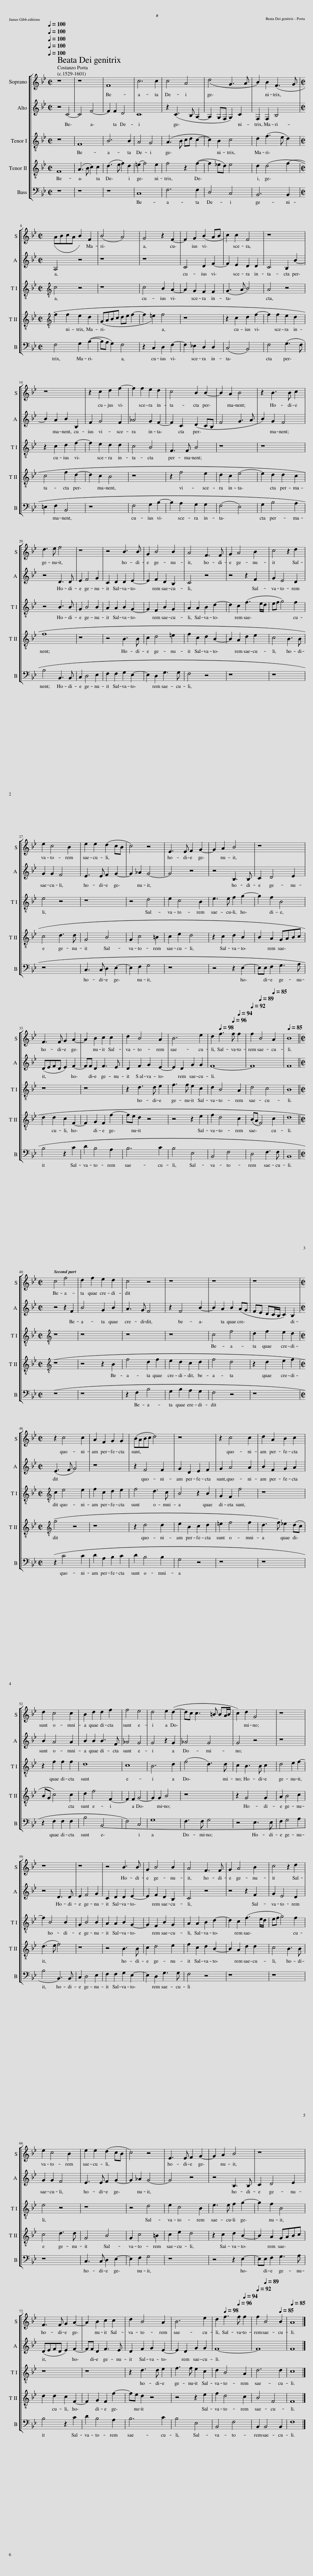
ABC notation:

X:1
%%score [ 1 2 3 4 5 ]
L:1/8
Q:1/4=100
M:2/2
I:linebreak $
K:Bb
V:1 treble
V:2 treble
V:3 treble-8
V:4 treble-8
V:5 bass
V:1
 z8 | z8 | F8 | c6 c2 | c4 A4 | %5
 (d4 G3 A | B2) B2 (F3 G |$[M:2/2] ABcA B2) F2 | (B4 A4) | G4 z2 F2- | %10
 F2 G2 (B2 AB | c2) c2 F4 | z8 |$ z8 | z2 c2 d2 f2- | %15
 f2 f2 e2 d2 | c4 B2 B2- | B2 A2 B4 | z2 B3 B c2 |$ d3 e f4 | %20
 z8 | z4 B3 B | G2 B4 B2 | A4 F3 F | G2 A4 B2 | %25
 c4 z2 d2 |$ e2 c4 B2 | e2 e2 (d2 cB | c4) z4 | E3 E F2 G2- | %30
 G2 A2 B4 | z8 |$ F3 F G2 A2- | A2 B2 c2 c2 | d2 B4 A2 | %35
 B6 e2 | d2[Q:1/4=98] f3[Q:1/4=96] f[Q:1/4=94] f2 |[Q:1/4=92] f2[Q:1/4=89] B4[Q:1/4=85] A2 |[Q:1/4=85] B8 ||$[M:2/2] c4 f4 | %40
 d2 f2 e2 d2 | c4 z4 | z8 | z8 | z8 |$ %45
[M:2/2] z2 c4 c2 | A2 F2 G2 G2 | (BABc d4) | z8 | z2 c4 c2 | %50
 d2 A2 B2 c2 |$ d2 c4 c2 | B2 d2 d2 f2 | f4 e4 | d4 e2 (d2- | %55
 dc c3 =B BA/B/ | c2) d2 G4 | z8 |$ z8 | z8 | %60
 z4 B3 B | G2 B4 B2 | A4 F3 F | G2 A4 B2 | c4 z2 d2 |$ %65
 e2 c4 B2 | e2 e2 (d2 cB | c4) z4 | E3 E F2 G2- | G2 A2 B4 | %70
 z8 |$ F3 F G2 A2- | A2 B2 c2 c2 | d2 B4 A2 | B6 e2 | %75
 d2[Q:1/4=98] f3[Q:1/4=96] f[Q:1/4=94] f2 |[Q:1/4=92] f2[Q:1/4=89] B4[Q:1/4=85] B2 |[Q:1/4=85] A8 |] %78
V:2
 z4 C4- | C4 F4- | F2 F2 D4 | C8 | z2 (C3 B, A,2- | %5
 A,2 G,F, G,2) C2 | F,2 F,2 B,4 |$[M:2/2] A,4 z4 | z8 | z8 | %10
 C4 D2 F2- | F2 E2 D2 D2 | C4 B,2 B2- |$ B2 A2 B2 B,2 | F2 G4 F2 | %15
 _A4 G2 F2- | F2 C2 (D2 CB, | F4 G3 A | B2) G2 F4 |$ z4 D3 D | %20
 E2 F4 G2 | C2 D2 D2 E2- | E2 F2 D2 B,2 | C4 z4 | z4 z2 F2 | %25
 G2 E4 D2 |$ G2 G2 F4 | E3 E F2 G2- | G2 _A2 G4- | G4 z4 | %30
 z4 B,3 B, | C2 D4 E2 |$ (DEFD E2) F2- | FF D2 F3 E | D2 F2 G2 E2- | %35
 E2 D2 G2 G2 | F8- | F8 | F8 ||$[M:2/2] z4 z2 F2 | %40
 B4 G2 B2 | A3 G F4 | z2 F4 B2- | B2 A2 B2 (AG | FE DC/B,/ C2) B,2 |$ %45
[M:2/2] (E3 F G4) | z8 | z2 F4 F2 | G2 D2 E2 F2 | G2 A4 A2 | %50
 B2 F2 G2 A2 |$ B2 A4 A2 | B2 B2 B3 F | _A4 G4 | G4 z2 G2 | %55
 _A4 G4 | G4 z4 | z8 |$ z4 D3 D | E2 F4 G2 | %60
 C2 D2 D2 E2- | E2 F2 D2 B,2 | C4 z4 | z4 z2 F2 | G2 E4 D2 |$ %65
 G2 G2 F4 | E3 E F2 G2- | G2 _A2 G4- | G4 z4 | z4 B,3 B, | %70
 C2 D4 E2 |$ (DEFD E2) F2- | FF D2 F3 E | D2 F2 G2 E2- | E2 D2 G2 G2 | %75
 F8- | F8 | F8 |] %78
V:3
 z8 | F8 | B6 B2 | A4 G4 | (A3 B cd c2- | %5
 c2) B2 c4 | d2 (f3 e d2) |$[M:2/2][K:treble-8] c4 z4 | z8 | c4 B2 A2- | %10
 A2 G2 F2 F2 | (G3 A B4) | A4 z4 |$ z2 c2 d2 f2- | f2 e2 d2 d2 | %15
 c4 B4 | F3 F B4 | z8 | z8 |$ z4 B3 B | %20
 G2 B4 B2 | A2 A2 B2 G2- | G2 F2 B2 G2 | A2 A2 B2 d2- | d2 c2 (f3 e/d/ | %25
 ef g4) f2 |$ e4 z4 | z8 | z4 d4 | e2 c4 B2 | %30
 e3 e f2 g2- | g2 f2 B4 |$ z8 | z8 | z2 d3 d e2 | %35
 f3 f e2 c2 | d2 B4 A2 | d4 c4 | B8 ||$[M:2/2][K:treble-8] z8 | %40
 z8 | z8 | z8 | c4 f4 | d2 f2 e2 d2 |$ %45
[M:2/2][K:treble-8] c2 e4 e2 | f2 c2 d2 e2 | f4 d3 c | B4 z2 B2 | G2 F2 f4 | %50
 z8 |$ z2 f2 f2 f2 | d8 | c8 | B6 d2 | %55
 (f4 d3) d | c2 B3 B c2 | d4 e2 f2- |$ f2 B4 B2 | G2 B4 B2 | %60
 A2 A2 B2 G2- | G2 F2 B2 G2 | A2 A2 B2 d2- | d2 c2 (f3 e/d/ | ef g4) f2 |$ %65
 e4 z4 | z8 | z4 d4 | e2 c4 B2 | e3 e f2 g2- | %70
 g2 f2 B4 |$ z8 | z8 | z2 d3 d e2 | f3 f e2 c2 | %75
 d2 B4 A2 | d6 d2 | c8 |] %78
V:4
 F8 | (A3 B c2) c2 | (d3 e f2) d2 | (=e2 f4) e2 | f4 z2 (f2- | %5
 f2 _ed) e4 | d2 (d4 f2- |$[M:2/2][K:treble-8] f2 f2 e2 d2 | (GABc de f2- | f2 =e2) f4 | %10
 z8 | z2 c2 d2 f2- | f2 f2 e2 d2 |$ c4 f2 d2- | d2 c2 B4 | %15
 z8 | z2 f4 e2 | d2 c2 e4- | e2 d2 d2 c2 |$ f8 | %20
 z8 | z4 B3 B | c2 d4 =e2 | f2 c2 d2 B2- | B2 A2 d2 e2 | %25
 c4 B3 B |$ c4 d3 d | G4 B4 | G2 c4 =B2 | c2 e2 d4 | %30
 z2 c2 d2 B2 | B2 A2 GABc |$ d2 d2 c2 F2- | F2 G2 F2 f2- | fe d2 z4 | %35
 z4 z2 e2 | f2 d4 c2 | (BA F4) c2 | d8 ||$[M:2/2][K:treble-8] z8 | %40
 z4 z2 B2 | f4 d2 f2 | e2 d2 c2 d2 | f4 d4 | z2 d2 e2 f2 |$ %45
[M:2/2][K:treble-8] g4 z4 | z8 | z2 d4 d2 | e2 B2 c2 d2 | =e2 f4 f2 | %50
 d3 f) _e2 (dc |$ BG c4) c2 | d2 f4 F2- | F2 F2 G4- | G2 G2 B4 | %55
 z8 | z2 G4 G2 | A2 B4 c2 |$ (d3 e f4) | z8 | %60
 z4 B3 B | c2 d4 e2 | f2 c2 d2 B2- | B2 A2 d2 d2 | c4 B3 B |$ %65
 c4 d3 d | G4 B4 | G2 c4 =B2 | c2 e2 d4 | z2 c2 d2 B2- | %70
 B2 A2 GABc |$ d2 d2 c2 F2- | F2 G2 F2 f2- | fe d2 z4 | z4 z2 e2 | %75
 f2 d4 c2 | B4 F4 | F8 |] %78
V:5
 z8 | z8 | z8 | C,8 | F,6 F,2 | %5
 D,4 C,4 | B,,6 B,,2 |$[M:2/2] F,4 G,2 (B,2- | B,A, G,2) F,4 | z2 C,2 D,2 F,2- | %10
 F,2 _E,2 D,2 D,2 | (C,4 B,,4) | F,4 (G,3 F, |$ =E,2 F,2 B,,4 | z8 | %15
 F,4 G,2 B,2- | B,2 A,2 G,2 G,2 | (F,4 E,4) | G,2 B,4 A,2 |$ B,4 B,,3 B,, | %20
 C,2 D,4 E,2 | F,2 F,2 G,2 E,2- | E,2 D,2 G,3 G, | F,4 z4 | z8 | %25
 z8 |$ z8 | C,3 C, D,2 E,2- | E,2 F,2 G,4 | z8 | %30
 z4 z2 E,2- | E,E, F,2 G,3 A, |$ B,4 z2 C2 | D2 B,4 A,2 | B,6 C2 | %35
 B,4 E,4 | B,,4 F,4 | D,4 F,3 F, | B,,8 ||$[M:2/2] z8 | %40
 z8 | z2 F,2 B,4 | G,2 B,2 A,2 G,2 | F,4 z4 | z8 |$ %45
[M:2/2] z2 C4 C2 | D2 A,2 B,2 C2 | D2 B,4 B,2 | G,4 z4 | z8 | %50
 z8 |$ z2 F,2 F,2 F,2 | B,4 B,,4- | F,4) C,4 | G,8 | %55
 F,3 F, G,4 | z4 E,3 E, | F,2 G,4 A,2 |$ B,4 B,,3 B,, | C,2 D,4 E,2 | %60
 F,2 F,2 G,2 E,2- | E,2 D,2 G,3 G, | F,4 z4 | z8 | z8 |$ %65
 z8 | C,3 C, D,2 E,2- | E,2 F,2 G,4 | z8 | z4 z2 E,2- | %70
 E,E, F,2 G,3 A, |$ B,4 z2 C2 | D2 B,4 A,2 | B,6 C2 | B,4 E,4 | %75
 B,,4 F,4 | B,,2 B,,4 B,,2 | F,8 |] %78
